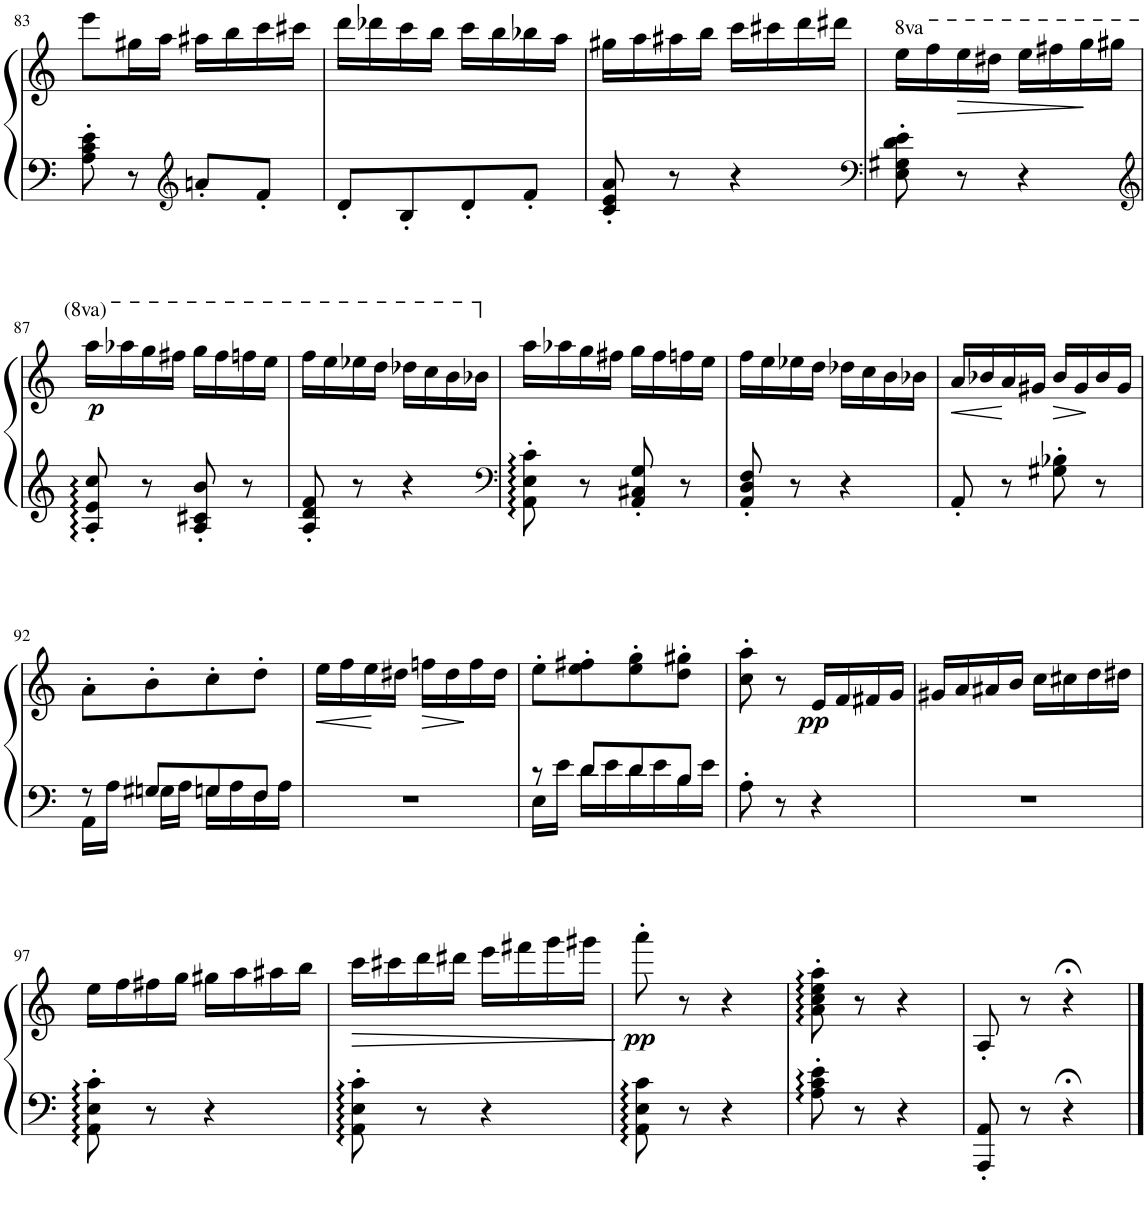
**kern	**kern	**dynam
*part1	*part1	*part1
*staff2	*staff1	*staff1/2
*I"Piano	*	*
*I'Pno	*	*
!!LO:PB:g=z
*clefF4	*clefG2	*
*k[]	*k[]	*
*M2/4	*M2/4	*
=83	=83	=83
8A\' 8c\' 8e\'	8eee\L	.
8r	16gg#X\L	.
.	16aa\JJ	.
*clefG2	*	*
8an'/L	16aa#X\LL	.
.	16bb\	.
8f'/J	16ccc\	.
.	16ccc#X\JJ	.
=84	=84	=84
8d'/L	16ddd\LL	.
.	16ddd-X\	.
8B'/	16ccc\	.
.	16bb\JJ	.
8d'/	16ccc\LL	.
.	16bb\	.
8f'/J	16bb-X\	.
.	16aa\JJ	.
=85	=85	=85
8c/' 8e/' 8a/'	16gg#X\LL	.
.	16aa\	.
8r	16aa#X\	.
.	16bb\JJ	.
4r	16ccc\LL	.
.	16ccc#X\	.
.	16ddd\	.
.	16ddd#X\JJ	.
=86	=86	=86
*clefF4	*	*
*	*8va	*
8E\' 8G#X\' 8d\' 8e\'	16eee\LL	.
.	16fff\	.
!	!	!LO:HP:b
8r	16eee\	>
.	16ddd#X\JJ	.
4r	16eee\LL	.
.	16fff#X\	.
.	16ggg\	.
.	16ggg#X\JJ	.
.	.	]
!!LO:LB:g=z
=87	=87	=87
*clefG2	*	*
!	!	!LO:DY:b
8A/' 8e/' 8cc/'	16aaa\LL	p
.	16aaa-X\	.
8r	16ggg\	.
.	16fff#X\JJ	.
8A/' 8c#X/' 8b/'	16ggg\LL	.
.	16fff#\	.
8r	16fffn\	.
.	16eee\JJ	.
=88	=88	=88
8A/' 8d/' 8f/'	16fff\LL	.
.	16eee\	.
8r	16eee-X\	.
.	16ddd\JJ	.
4r	16ddd-X\LL	.
.	16ccc\	.
.	16bb\	.
.	16bb-X\JJ	.
=89	=89	=89
*clefF4	*	*
*	*X8va	*
8AA\' 8E\' 8c\'	16aa\LL	.
.	16aa-X\	.
8r	16gg\	.
.	16ff#X\JJ	.
8AA/' 8C#X/' 8G/'	16gg\LL	.
.	16ff#\	.
8r	16ffn\	.
.	16ee\JJ	.
=90	=90	=90
8AA/' 8D/' 8F/'	16ff\LL	.
.	16ee\	.
8r	16ee-X\	.
.	16dd\JJ	.
4r	16dd-X\LL	.
.	16cc\	.
.	16b\	.
.	16b-X\JJ	.
=91	=91	=91
!	!	!LO:HP:b
8AA'/	16a/LL	<
.	16b-X/	.
8r	16a/	.
.	16g#X/JJ	.
!	!	!LO:HP:n=1:b
8G#X\' 8B-X\'	16b-/LL	[ >
.	16g#/	.
8r	16b-/	.
.	16g#/JJ	.
.	.	]
!!LO:LB:g=z
=92	=92	=92
*^	*	*
8r	16AA\LL	8a'\L	.
.	16A\JJ	.	.
8G#X/L	16Gn\LL	8b'\	.
.	16A\JJ	.	.
8Gn/	16Gn\LL	8cc'\	.
.	16A\	.	.
8F/J	16F\	8dd'\J	.
.	16A\JJ	.	.
=93	=93	=93	=93
!	!	!	!LO:HP:b
*v	*v	*	*
2r	16ee\LL	<
.	16ff\	.
.	16ee\	.
.	16dd#X\JJ	.
!	!	!LO:HP:n=1:b
.	16ffn\LL	[ >
.	16dd#\	.
.	16ff\	.
.	16dd#\JJ	.
.	.	]
=94	=94	=94
*^	*	*
8r	16E\LL	8ee'\L	.
.	16e\JJ	.	.
8d/L	16d\LL	8ee\' 8ff#X\'	.
.	16e\	.	.
8d/	16d\	8ee\' 8gg\'	.
.	16e\	.	.
8B/J	16B\	8dd\' 8gg#X\'J	.
.	16e\JJ	.	.
*v	*v	*	*
=95	=95	=95
8A'\	8cc\' 8aa\'	.
8r	8r	.
!	!	!LO:DY:b
4r	16e/LL	pp
.	16f/	.
.	16f#X/	.
.	16g/JJ	.
=96	=96	=96
2r	16g#X/LL	.
.	16a/	.
.	16a#X/	.
.	16b/JJ	.
.	16cc\LL	.
.	16cc#X\	.
.	16dd\	.
.	16dd#X\JJ	.
!!LO:LB:g=z
=97	=97	=97
8AA\' 8E\' 8c\'	16ee\LL	.
.	16ff\	.
8r	16ff#X\	.
.	16gg\JJ	.
4r	16gg#X\LL	.
.	16aa\	.
.	16aa#X\	.
.	16bb\JJ	.
=98	=98	=98
!	!	!LO:HP:b
8AA\' 8E\' 8c\'	16ccc\LL	>
.	16ccc#X\	.
8r	16ddd\	.
.	16ddd#X\JJ	.
4r	16eee\LL	.
.	16fff#X\	.
.	16ggg\	.
.	16ggg#X\JJ	.
.	.	]
=99	=99	=99
!	!	!LO:DY:b
8AA\ 8E\ 8c\	8aaa'\	pp
8r	8r	.
4r	4r	.
=100	=100	=100
8A\:' 8c\:' 8e\:'	8a\' 8cc\' 8ee\' 8aa\'	.
8r	8r	.
4r	4r	.
=101	=101	=101
8AAA/' 8AA/'	8A'/	.
8r	8r	.
4r;<	4r;<	.
==	==	==
*-	*-	*-
